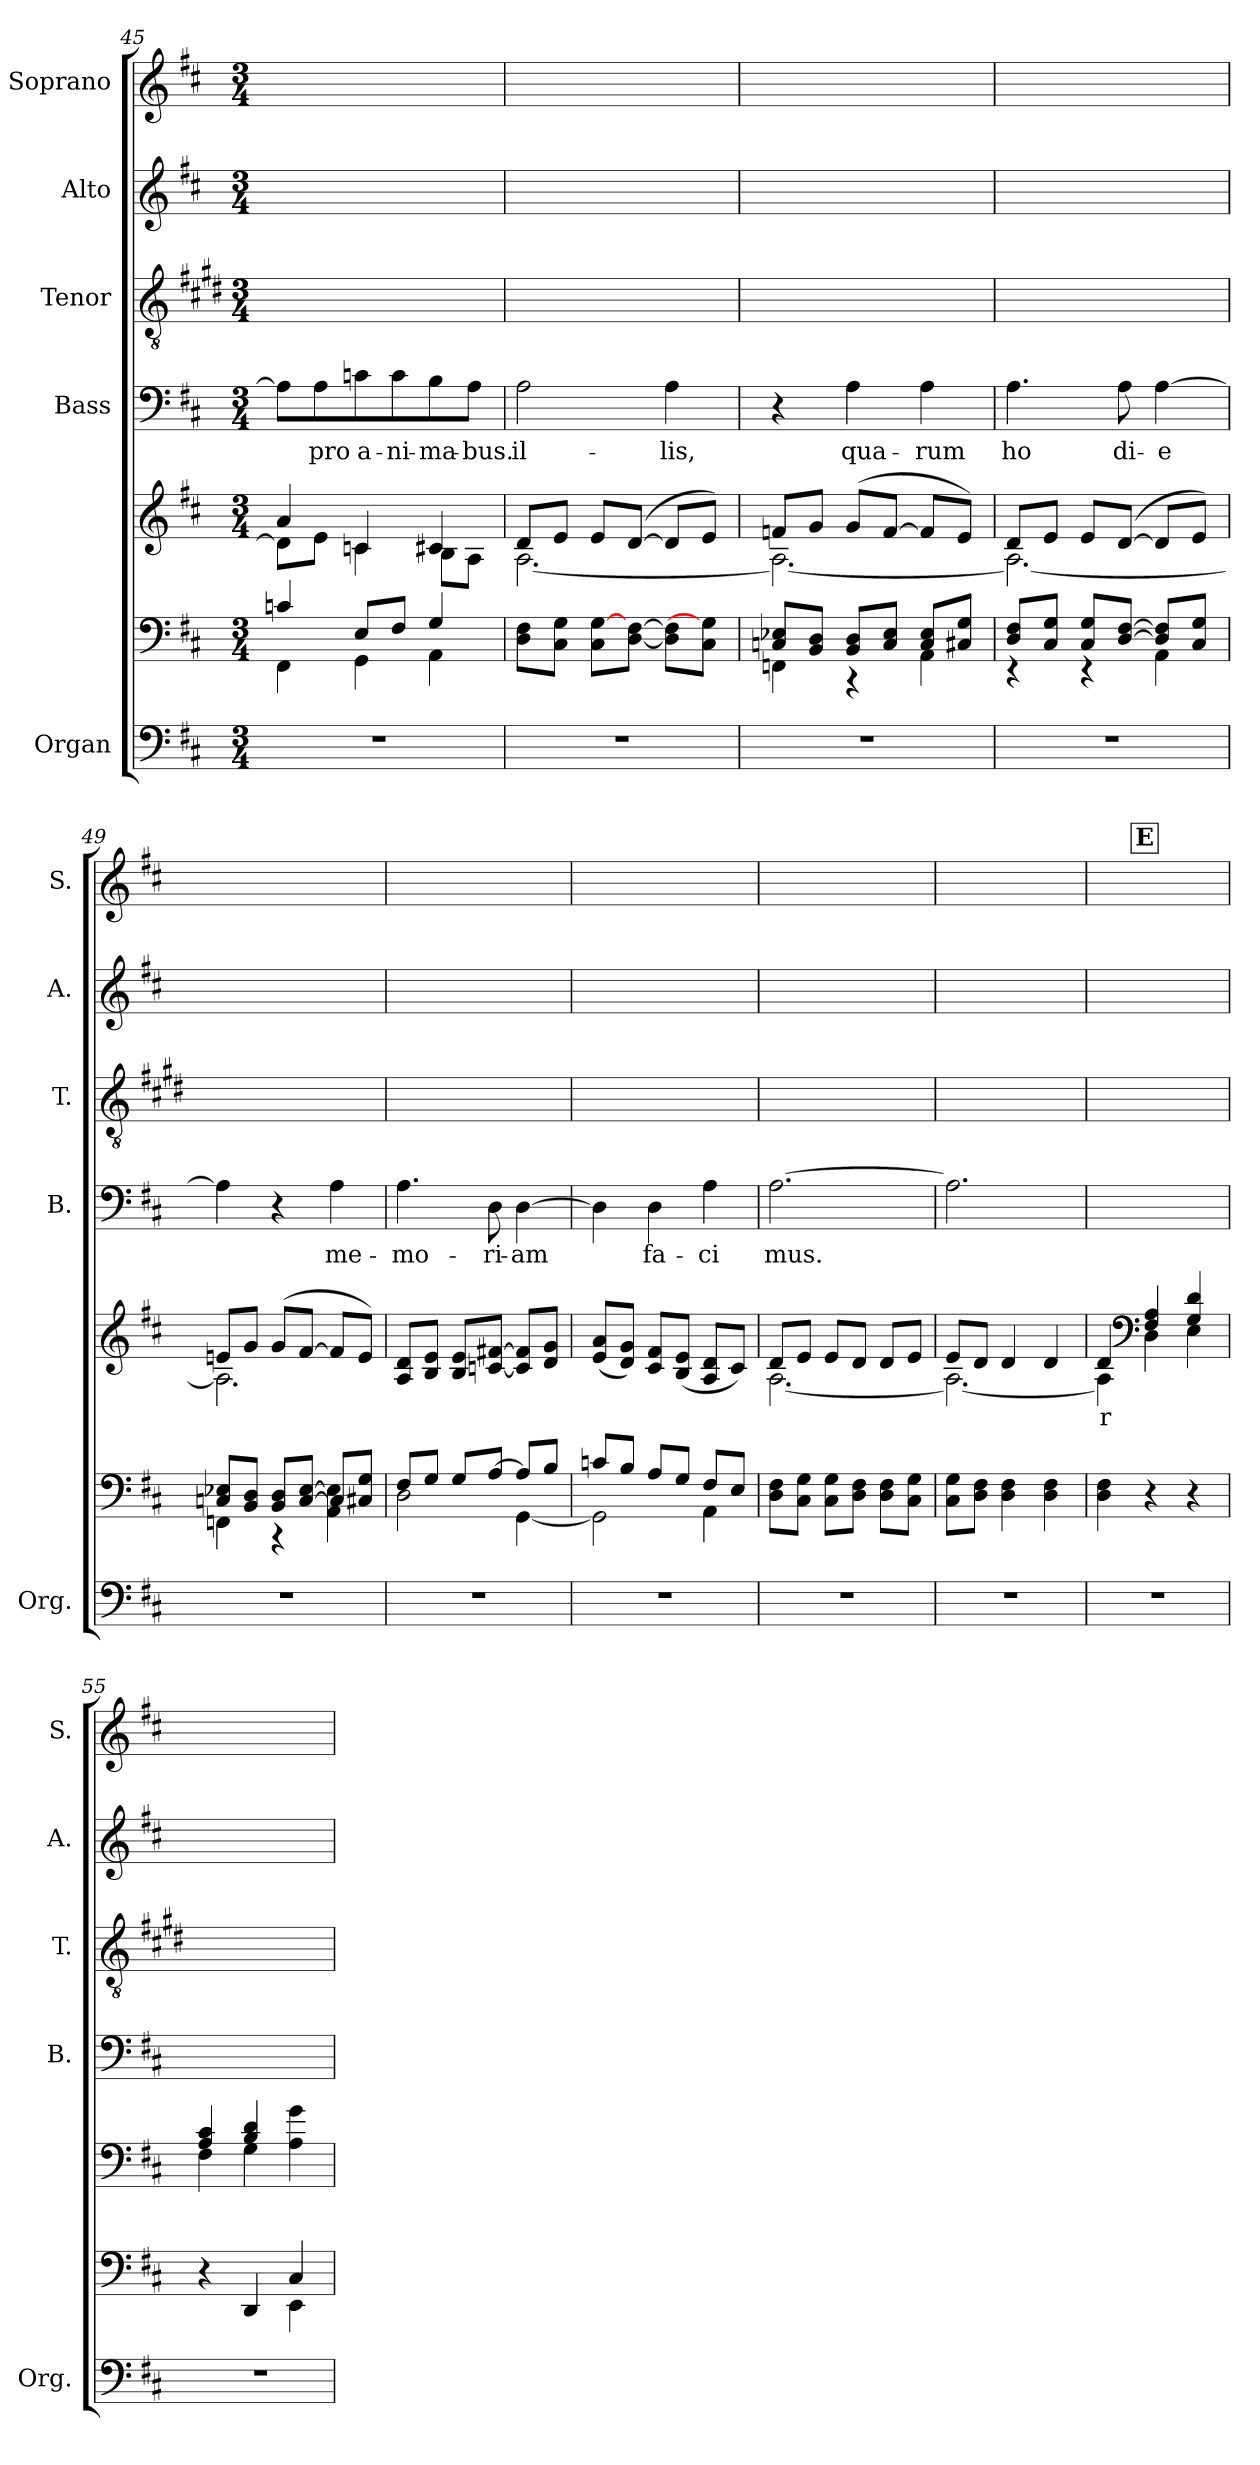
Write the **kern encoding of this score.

**kern	**kern	**kern	**text	**kern	**text	**kern	**kern	**kern
*part5	*part5	*part5	*part5	*part4	*part4	*part3	*part2	*part1
*staff7	*staff6	*staff5	*staff5	*staff4	*staff4	*staff3	*staff2	*staff1
*I"Organ	*	*	*	*I"Bass	*	*I"Tenor	*I"Alto	*I"Soprano
*I'Org.	*	*	*	*I'B.	*	*I'T.	*I'A.	*I'S.
*clefF4	*clefF4	*clefG2	*	*clefF4	*	*clefGv2	*clefG2	*clefG2
*	*	*	*	*	*	*ITrd1c2	*	*
*k[f#c#]	*k[f#c#]	*k[f#c#]	*	*k[f#c#]	*	*k[f#c#]	*k[f#c#]	*k[f#c#]
*M3/4	*M3/4	*M3/4	*	*M3/4	*	*M3/4	*M3/4	*M3/4
=45	=45	=45	=45	=45	=45	=45	=45	=45
*	*^	*^	*	*	*	*	*	*
2.r	4cn/	4FF#\	4a/	8d\L]	.	8A\L]	.	2.ryy	2.ryy	2.ryy
!	!	!	!	!	!	!	!LO:LY:b	!	!	!
.	.	.	.	8e\J	.	8A\	pro	.	.	.
!	!	!	!	!	!	!	!LO:LY:b	!	!	!
.	8E/L	4GG\	4cn/	4c\	.	8cn\	a-	.	.	.
!	!	!	!	!	!	!	!LO:LY:b	!	!	!
.	8F#/J	.	.	.	.	8c\	-ni-	.	.	.
!	!	!	!	!	!	!	!LO:LY:b	!	!	!
.	4G/	4AA\	4c#X/	8B\L	.	8B\	-ma-	.	.	.
!	!	!	!	!	!	!	!LO:LY:b	!	!	!
.	.	.	.	8A\J	.	8A\J	-bus.	.	.	.
*	*v	*v	*	*	*	*	*	*	*	*
=46	=46	=46	=46	=46	=46	=46	=46	=46	=46
!	!	!	!	!	!	!LO:LY:b	!	!	!
2.r	8D\ 8F#\L	8d/L	[2.A\	.	2A\	il-	2.ryy	2.ryy	2.ryy
.	8C#\ 8G\J	8e/J	.	.	.	.	.	.	.
.	8C#\ [8G\L	8e/L	.	.	.	.	.	.	.
.	[8D\ [8F#\J	(>[8d/J	.	.	.	.	.	.	.
!	!	!	!	!	!	!LO:LY:b	!	!	!
.	8D\] 8F#\]L	8d/L]	.	.	4A\	-lis,	.	.	.
.	8C#\ 8G\]J	8e/J)	.	.	.	.	.	.	.
!!LO:PB:g=z
=47	=47	=47	=47	=47	=47	=47	=47	=47	=47
*	*^	*	*	*	*	*	*	*	*
2.r	8Cn/ 8E-X/L	4FFn\	8fn/L	2.A\_	.	4r	.	2.ryy	2.ryy	2.ryy
.	8BB/ 8D/J	.	8g/J	.	.	.	.	.	.	.
!	!	!	!	!	!	!	!LO:LY:b	!	!	!
.	8BB/ 8D/L	4r	(>8g/L	.	.	4A\	qua-	.	.	.
.	8C/ 8E-/J	.	[8f/J	.	.	.	.	.	.	.
!	!	!	!	!	!	!	!LO:LY:b	!	!	!
.	8C/ 8E-/L	4AA\	8f/L]	.	.	4A\	-rum	.	.	.
.	8C#X/ 8G/J	.	8e/J)	.	.	.	.	.	.	.
=48	=48	=48	=48	=48	=48	=48	=48	=48	=48	=48
!	!	!	!	!	!	!	!LO:LY:b	!	!	!
2.r	8D/ 8F#/L	4r	8d/L	2.A\_	.	4.A\	ho	2.ryy	2.ryy	2.ryy
.	8C#/ 8G/J	.	8e/J	.	.	.	.	.	.	.
.	8C#/ 8G/L	4r	8e/L	.	.	.	.	.	.	.
!	!	!	!	!	!	!	!LO:LY:b	!	!	!
.	[8D/ [8F#/J	.	(>[8d/J	.	.	8A\	di-	.	.	.
!	!	!	!	!	!	!	!LO:LY:b	!	!	!
.	8D/] 8F#/]L	4AA\	8d/L]	.	.	[4A\	-e	.	.	.
.	8C#/ 8G/J	.	8e/J)	.	.	.	.	.	.	.
=49	=49	=49	=49	=49	=49	=49	=49	=49	=49	=49
2.r	8Cn/ 8E-X/L	4FFn\	8en/L	2.A\]	.	4A\]	.	2.ryy	2.ryy	2.ryy
.	8BB/ 8D/J	.	8g/J	.	.	.	.	.	.	.
.	8BB/ 8D/L	4r	(>8g/L	.	.	4r	.	.	.	.
.	[8C/ [8E-/J	.	[8f#/J	.	.	.	.	.	.	.
!	!	!	!	!	!	!	!LO:LY:b	!	!	!
.	8C/L]	4AA\ 4E-\]	8f#/L]	.	.	4A\	me-	.	.	.
.	8C#X/ 8G/J	.	8e/J)	.	.	.	.	.	.	.
*	*	*	*v	*v	*	*	*	*	*	*
=50	=50	=50	=50	=50	=50	=50	=50	=50	=50
!	!	!	!	!	!	!LO:LY:b	!	!	!
2.r	8F#/L	2D\	8A/ 8d/L	.	4.A\	-mo-	2.ryy	2.ryy	2.ryy
.	8G/J	.	8B/ 8e/J	.	.	.	.	.	.
.	8G/L	.	8B/ 8e/L	.	.	.	.	.	.
!	!	!	!	!	!	!LO:LY:b	!	!	!
.	[8A/J	.	[8cn/ [8f#X/J	.	8D\	-ri-	.	.	.
!	!	!	!	!	!	!LO:LY:b	!	!	!
.	8A/L]	[4GG\	8c/] 8f#/]L	.	[4D\	-am	.	.	.
.	8B/J	.	8d/ 8g/J	.	.	.	.	.	.
=51	=51	=51	=51	=51	=51	=51	=51	=51	=51
2.r	8cn/L	2GG\]	(<8e/ 8a/L	.	4D\]	.	2.ryy	2.ryy	2.ryy
.	8B/J	.	8d/ 8g/J)	.	.	.	.	.	.
!	!	!	!	!	!	!LO:LY:b	!	!	!
.	8A/L	.	8c#/ 8f#/L	.	4D\	fa-	.	.	.
.	8G/J	.	(<8B/ 8e/J	.	.	.	.	.	.
!	!	!	!	!	!	!LO:LY:b	!	!	!
.	8F#/L	4AA\	8A/ 8d/L	.	4A\	-ci	.	.	.
.	8E/J	.	8c#/J)	.	.	.	.	.	.
*	*v	*v	*	*	*	*	*	*	*
!!LO:PB:g=z
=52	=52	=52	=52	=52	=52	=52	=52	=52
*	*	*^	*	*	*	*	*	*
!	!	!	!	!	!	!LO:LY:b	!	!	!
2.r	8D\ 8F#\L	8d/L	[2.A\	.	[2.A\	mus.	2.ryy	2.ryy	2.ryy
.	8C#\ 8G\J	8e/J	.	.	.	.	.	.	.
.	8C#\ 8G\L	8e/L	.	.	.	.	.	.	.
.	8D\ 8F#\J	8d/J	.	.	.	.	.	.	.
.	8D\ 8F#\L	8d/L	.	.	.	.	.	.	.
.	8C#\ 8G\J	8e/J	.	.	.	.	.	.	.
=53	=53	=53	=53	=53	=53	=53	=53	=53	=53
2.r	8C#\ 8G\L	8e/L	2.A\_	.	2.A\]	.	2.ryy	2.ryy	2.ryy
.	8D\ 8F#\J	8d/J	.	.	.	.	.	.	.
.	4D\ 4F#\	4d/	.	.	.	.	.	.	.
.	4D\ 4F#\	4d/	.	.	.	.	.	.	.
!!LO:REH:place=s1:a:B:fs=14:t=E:qo=1
=54	=54	=54	=54	=54	=54	=54	=54	=54	=54
!	!	!	!	!LO:LY:b	!	!	!	!	!
2.r	4D\ 4F#\	4d/	4A\]	r	2.ryy	.	2.ryy	2.ryy	2.ryy
*	*	*clefF4	*	*	*	*	*	*	*
.	4r	4F#/ 4A/	4D\	.	.	.	.	.	.
.	4r	4G/ 4d/	4E\	.	.	.	.	.	.
=55	=55	=55	=55	=55	=55	=55	=55	=55	=55
*	*^	*	*	*	*	*	*	*	*
2.r	4r	2ryy	4A/ 4c#/	4F#\	.	2.ryy	.	2.ryy	2.ryy	2.ryy
.	4DD/	.	4B/ 4d/	4G\	.	.	.	.	.	.
.	4C#/	4EE\	4A\ 4g\	4ryy	.	.	.	.	.	.
*	*v	*v	*	*	*	*	*	*	*	*
*	*	*v	*v	*	*	*	*	*	*
=	=	=	=	=	=	=	=	=
*-	*-	*-	*-	*-	*-	*-	*-	*-
